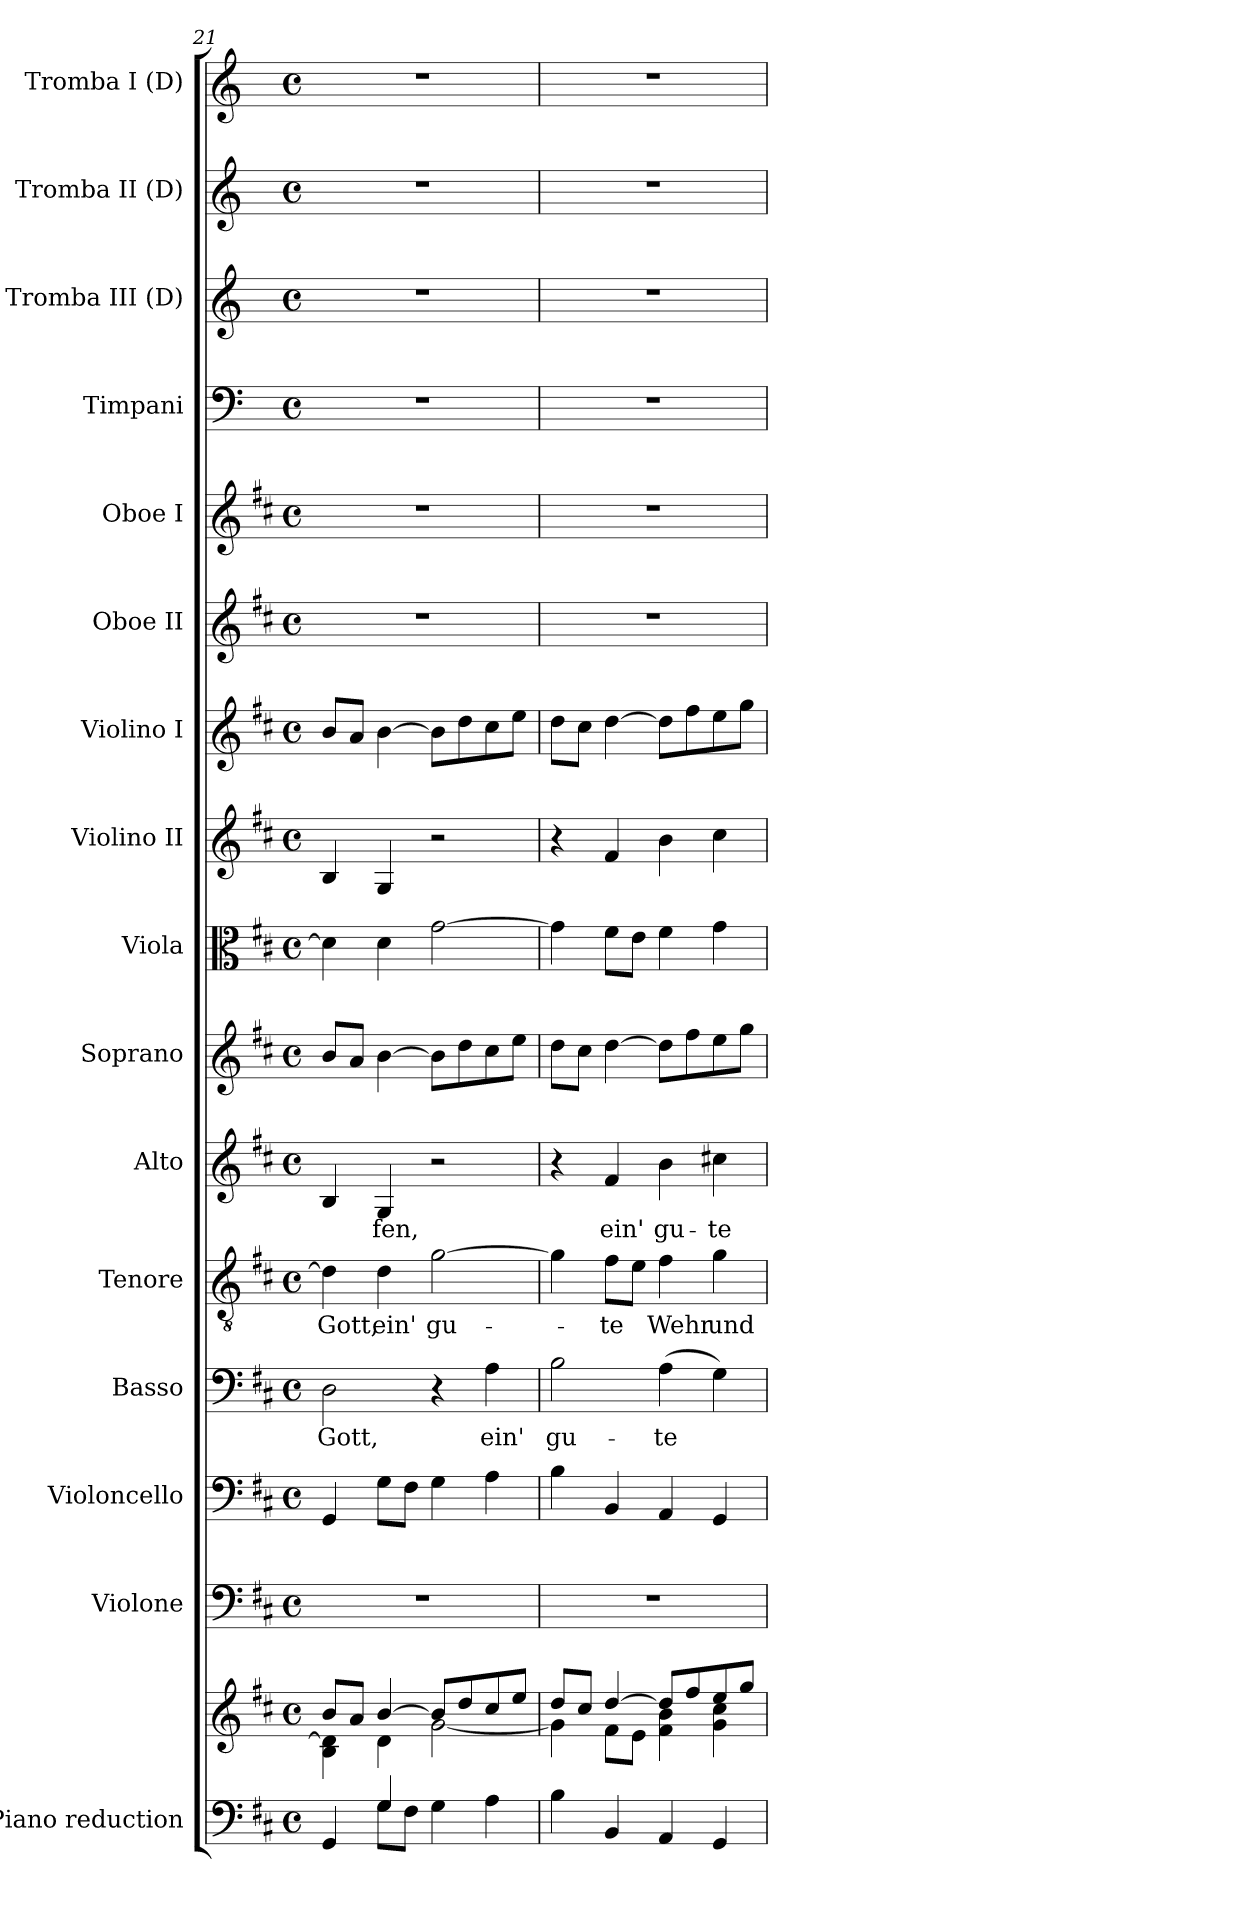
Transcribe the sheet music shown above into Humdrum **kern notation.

**kern	**kern	**kern	**kern	**kern	**text	**kern	**text	**kern	**text	**kern	**kern	**kern	**kern	**kern	**kern	**kern	**kern	**kern	**kern
*part16	*part16	*part15	*part14	*part13	*part13	*part12	*part12	*part11	*part11	*part10	*part9	*part8	*part7	*part6	*part5	*part4	*part3	*part2	*part1
*staff17	*staff16	*staff15	*staff14	*staff13	*staff13	*staff12	*staff12	*staff11	*staff11	*staff10	*staff9	*staff8	*staff7	*staff6	*staff5	*staff4	*staff3	*staff2	*staff1
*I"Piano reduction	*	*I"Violone	*I"Violoncello	*I"Basso	*	*I"Tenore	*	*I"Alto	*	*I"Soprano	*I"Viola	*I"Violino II	*I"Violino I	*I"Oboe II	*I"Oboe I	*I"Timpani	*I"Tromba III (D)	*I"Tromba II (D)	*I"Tromba I (D)
*I'Pno	*	*	*	*	*	*	*	*	*	*	*	*	*	*I'Ob	*I'Ob	*I'Timp	*	*	*
*clefF4	*clefG2	*clefF4	*clefF4	*clefF4	*	*clefGv2	*	*clefG2	*	*clefG2	*clefC3	*clefG2	*clefG2	*clefG2	*clefG2	*clefF4	*clefG2	*clefG2	*clefG2
*	*	*ITrd7c12	*	*	*	*	*	*	*	*	*	*	*	*	*	*	*ITrd-1c-2	*ITrd-1c-2	*ITrd-1c-2
*k[f#c#]	*k[f#c#]	*k[f#c#]	*k[f#c#]	*k[f#c#]	*	*k[f#c#]	*	*k[f#c#]	*	*k[f#c#]	*k[f#c#]	*k[f#c#]	*k[f#c#]	*k[f#c#]	*k[f#c#]	*k[]	*k[f#c#]	*k[f#c#]	*k[f#c#]
*M4/4	*M4/4	*M4/4	*M4/4	*M4/4	*	*M4/4	*	*M4/4	*	*M4/4	*M4/4	*M4/4	*M4/4	*M4/4	*M4/4	*M4/4	*M4/4	*M4/4	*M4/4
*met(c)	*met(c)	*met(c)	*met(c)	*met(c)	*	*met(c)	*	*met(c)	*	*met(c)	*met(c)	*met(c)	*met(c)	*met(c)	*met(c)	*met(c)	*met(c)	*met(c)	*met(c)
=21	=21	=21	=21	=21	=21	=21	=21	=21	=21	=21	=21	=21	=21	=21	=21	=21	=21	=21	=21
*^	*^	*	*	*	*	*	*	*	*	*	*	*	*	*	*	*	*	*	*
!	!	!	!	!	!	!	!LO:LY:b	!	!LO:LY:b	!	!	!	!	!	!	!	!	!	!	!	!
4GG/	4ryy	8b/L	4B\ 4d\]	1r	4GG/	2D\	Gott,	4d\]	Gott,	4B/	.	8b/L	4d\]	4B/	8b/L	1r	1r	1r	1r	1r	1r
.	.	8a/J	.	.	.	.	.	.	.	.	.	8a/J	.	.	8a/J	.	.	.	.	.	.
!	!	!	!	!	!	!	!	!	!LO:LY:b	!	!LO:LY:b	!	!	!	!	!	!	!	!	!	!
4G/	8G\L	[4b/	4d\	.	8G\L	.	.	4d\	ein'	4G/	-fen,	[4b\	4d\	4G/	[4b\	.	.	.	.	.	.
.	8F#\J	.	.	.	8F#\J	.	.	.	.	.	.	.	.	.	.	.	.	.	.	.	.
!	!	!	!	!	!	!	!	!	!LO:LY:b	!	!	!	!	!	!	!	!	!	!	!	!
2ryy	4G\	8b/L]	[2g\	.	4G\	4r	.	[2g\	gu-	2r	.	8b\L]	[2g\	2r	8b\L]	.	.	.	.	.	.
.	.	8dd/	.	.	.	.	.	.	.	.	.	8dd\	.	.	8dd\	.	.	.	.	.	.
!	!	!	!	!	!	!	!LO:LY:b	!	!	!	!	!	!	!	!	!	!	!	!	!	!
.	4A\	8cc#/	.	.	4A\	4A\	ein'	.	.	.	.	8cc#\	.	.	8cc#\	.	.	.	.	.	.
.	.	8ee/J	.	.	.	.	.	.	.	.	.	8ee\J	.	.	8ee\J	.	.	.	.	.	.
*v	*v	*	*	*	*	*	*	*	*	*	*	*	*	*	*	*	*	*	*	*	*
=22	=22	=22	=22	=22	=22	=22	=22	=22	=22	=22	=22	=22	=22	=22	=22	=22	=22	=22	=22	=22
!	!	!	!	!	!	!LO:LY:b	!	!	!	!	!	!	!	!	!	!	!	!	!	!
4B\	8dd/L	4g\]	1r	4B\	2B\	gu-	4g\]	.	4r	.	8dd\L	4g\]	4r	8dd\L	1r	1r	1r	1r	1r	1r
.	8cc#/J	.	.	.	.	.	.	.	.	.	8cc#\J	.	.	8cc#\J	.	.	.	.	.	.
!	!	!	!	!	!	!	!	!LO:LY:b	!	!LO:LY:b	!	!	!	!	!	!	!	!	!	!
4BB/	[4dd/	8f#\L	.	4BB/	.	.	8f#\L	-te	4f#/	ein'	[4dd\	8f#\L	4f#/	[4dd\	.	.	.	.	.	.
.	.	8e\J	.	.	.	.	8e\J	.	.	.	.	8e\J	.	.	.	.	.	.	.	.
!	!	!	!	!	!	!LO:LY:b	!	!LO:LY:b	!	!LO:LY:b	!	!	!	!	!	!	!	!	!	!
4AA/	8dd/L]	4f#\ 4b\	.	4AA/	(4A\	te	4f#\	Wehr	4b\	gu-	8dd\L]	4f#\	4b\	8dd\L]	.	.	.	.	.	.
.	8ff#/	.	.	.	.	.	.	.	.	.	8ff#\	.	.	8ff#\	.	.	.	.	.	.
!	!	!	!	!	!	!	!	!LO:LY:b	!	!LO:LY:b	!	!	!	!	!	!	!	!	!	!
4GG/	8ee/	4g\ 4cc#\	.	4GG/	4G\)	.	4g\	und	4cc#X\	te	8ee\	4g\	4cc#\	8ee\	.	.	.	.	.	.
.	8gg/J	.	.	.	.	.	.	.	.	.	8gg\J	.	.	8gg\J	.	.	.	.	.	.
*	*v	*v	*	*	*	*	*	*	*	*	*	*	*	*	*	*	*	*	*	*
=	=	=	=	=	=	=	=	=	=	=	=	=	=	=	=	=	=	=	=
*-	*-	*-	*-	*-	*-	*-	*-	*-	*-	*-	*-	*-	*-	*-	*-	*-	*-	*-	*-
